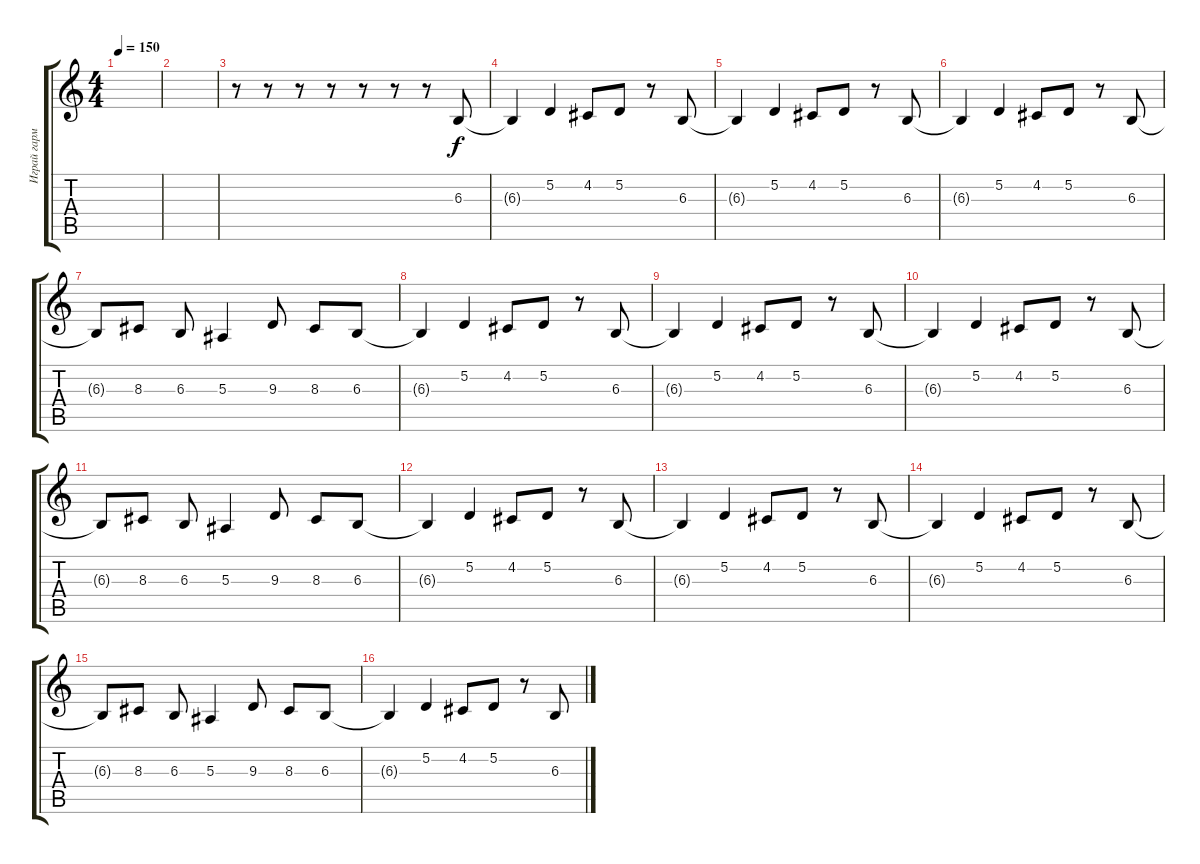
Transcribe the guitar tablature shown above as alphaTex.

\track ("Играй гармонь епт" "Играй гарм") {instrument accordion}
\staff {score tabs}
\tuning (D4 A3 F3 C3 G2 D2) {hide}
\ts (4 4)
\tempo 150
\clef g2
\ks c
|
|
r.8 r.8 r.8 r.8 r.8 r.8 r.8 6.3.8 |
6.3{t}.4 5.2.4 4.2.8 5.2.8 r.8 6.3.8 |
6.3{t}.4 5.2.4 4.2.8 5.2.8 r.8 6.3.8 |
6.3{t}.4 5.2.4 4.2.8 5.2.8 r.8 6.3.8 |
6.3{t}.8 8.3.8 6.3.8 5.3.4 9.3.8 8.3.8 6.3.8 |
6.3{t}.4 5.2.4 4.2.8 5.2.8 r.8 6.3.8 |
6.3{t}.4 5.2.4 4.2.8 5.2.8 r.8 6.3.8 |
6.3{t}.4 5.2.4 4.2.8 5.2.8 r.8 6.3.8 |
6.3{t}.8 8.3.8 6.3.8 5.3.4 9.3.8 8.3.8 6.3.8 |
6.3{t}.4 5.2.4 4.2.8 5.2.8 r.8 6.3.8 |
6.3{t}.4 5.2.4 4.2.8 5.2.8 r.8 6.3.8 |
6.3{t}.4 5.2.4 4.2.8 5.2.8 r.8 6.3.8 |
6.3{t}.8 8.3.8 6.3.8 5.3.4 9.3.8 8.3.8 6.3.8 |
6.3{t}.4 5.2.4 4.2.8 5.2.8 r.8 6.3.8
